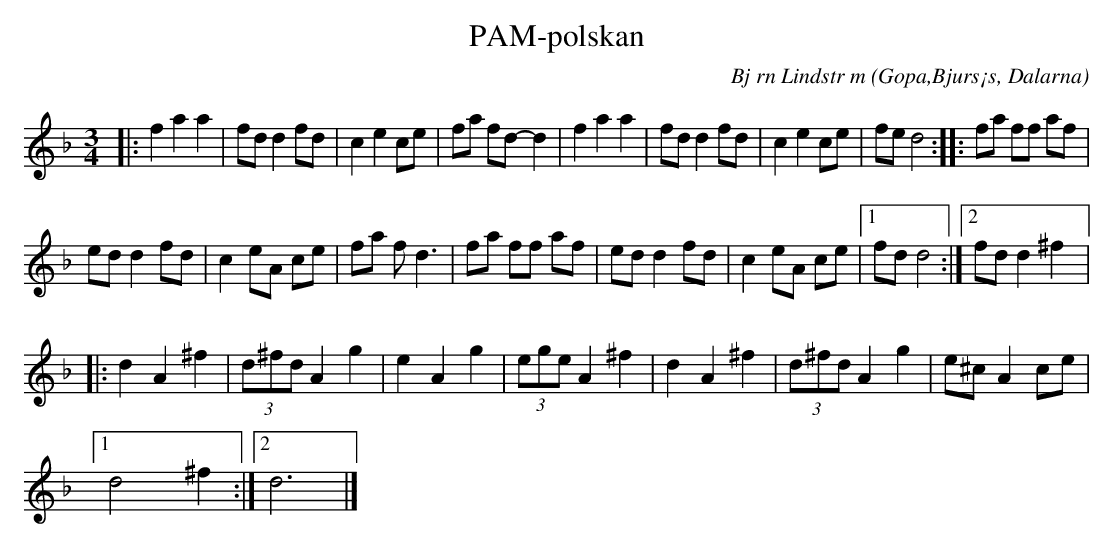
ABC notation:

X:1
T:PAM-polskan
C:Bj rn Lindstr m
O:Gopa,Bjurs¡s, Dalarna
M:3/4
L:1/8
K:Dm, D
|:f2 a2 a2 | fd d2 fd | c2 e2 ce | fa fd- d2 | f2 a2 a2 | fd d2 fd | c2 e2 ce | fe d4 :: fa ff af | %9
 ed d2 fd | c2 eA ce | fa f d3 | fa ff af | ed d2 fd | c2 eA ce |1 fd d4 :|2 fd d2 ^f2 |: %17
 d2 A2 ^f2 | (3d^fd A2 g2 | e2 A2 g2 | (3ege A2 ^f2 | d2 A2 ^f2 | (3d^fd A2 g2 |e^c A2 ce |1 %24
 d4 ^f2 :|2 d6 |]
